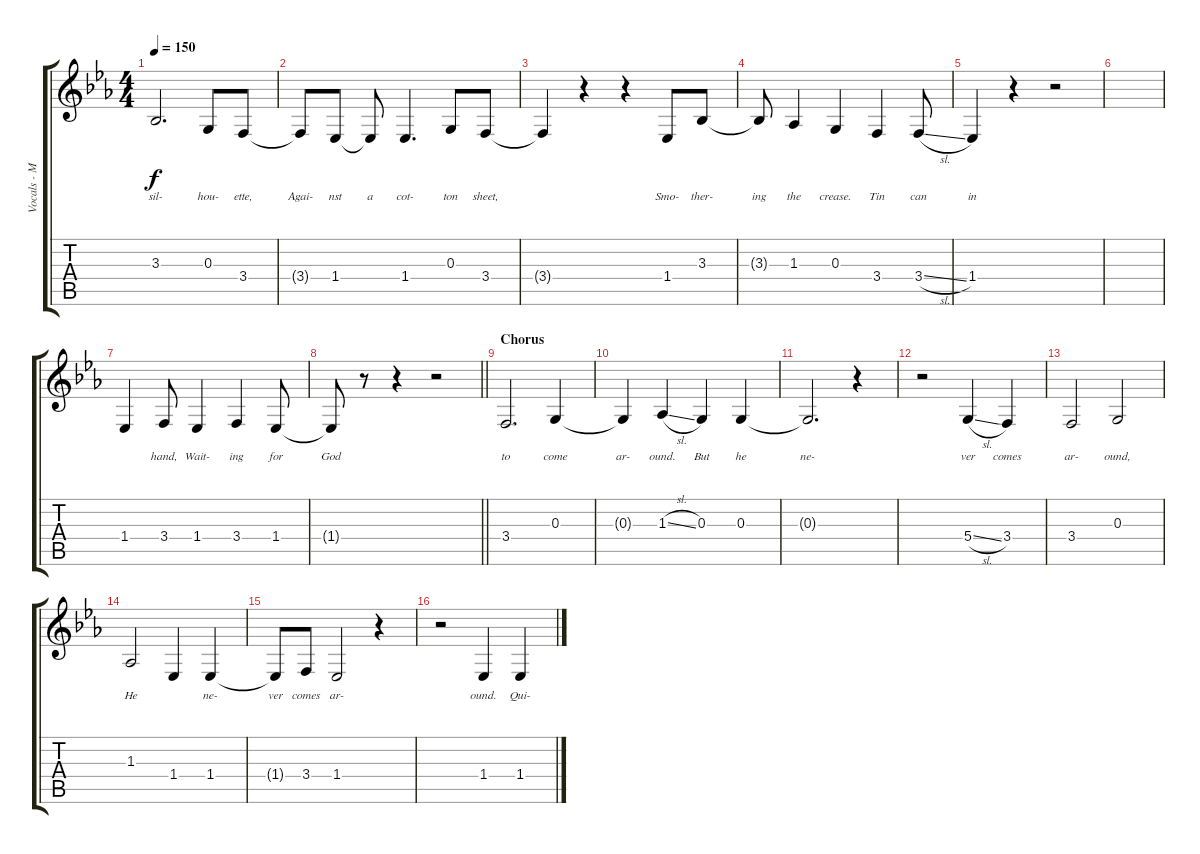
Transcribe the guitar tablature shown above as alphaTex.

\track ("Vocals - Matt Davies" "Vocals - M") {instrument altosax}
\staff {score tabs}
\tuning (E4 B3 G3 D3 A2 E2) {hide}
\ts (4 4)
\tempo 150
\clef g2
\ks cminor
3.3.2{d lyrics (0 "sil-") lyrics (1 "") lyrics (2 "") lyrics (3 "") lyrics (4 "") dy f} 0.3.8{lyrics (0 "hou-") lyrics (1 "") lyrics (2 "") lyrics (3 "") lyrics (4 "")} 3.4.8{lyrics (0 "ette,") lyrics (1 "") lyrics (2 "") lyrics (3 "") lyrics (4 "")} |
3.4{t}.8{lyrics (0 "Agai-") lyrics (1 "") lyrics (2 "") lyrics (3 "") lyrics (4 "")} 1.4.8{lyrics (0 "nst") lyrics (1 "") lyrics (2 "") lyrics (3 "") lyrics (4 "")} 1.4{t}.8{lyrics (0 "a") lyrics (1 "") lyrics (2 "") lyrics (3 "") lyrics (4 "")} 1.4.4{d lyrics (0 "cot-") lyrics (1 "") lyrics (2 "") lyrics (3 "") lyrics (4 "")} 0.3.8{lyrics (0 "ton") lyrics (1 "") lyrics (2 "") lyrics (3 "") lyrics (4 "")} 3.4.8{lyrics (0 "sheet,") lyrics (1 "") lyrics (2 "") lyrics (3 "") lyrics (4 "")} |
3.4{t}.4{lyrics (0 "") lyrics (1 "") lyrics (2 "") lyrics (3 "") lyrics (4 "")} r.4 r.4 1.4.8{lyrics (0 "Smo-") lyrics (1 "") lyrics (2 "") lyrics (3 "") lyrics (4 "")} 3.3.8{lyrics (0 "ther-") lyrics (1 "") lyrics (2 "") lyrics (3 "") lyrics (4 "")} |
3.3{t}.8{lyrics (0 "ing") lyrics (1 "") lyrics (2 "") lyrics (3 "") lyrics (4 "")} 1.3.4{lyrics (0 "the") lyrics (1 "") lyrics (2 "") lyrics (3 "") lyrics (4 "")} 0.3.4{lyrics (0 "crease.") lyrics (1 "") lyrics (2 "") lyrics (3 "") lyrics (4 "")} 3.4.4{lyrics (0 "Tin") lyrics (1 "") lyrics (2 "") lyrics (3 "") lyrics (4 "")} 3.4{sl}.8{lyrics (0 "can") lyrics (1 "") lyrics (2 "") lyrics (3 "") lyrics (4 "")} |
1.4.4{lyrics (0 "in") lyrics (1 "") lyrics (2 "") lyrics (3 "") lyrics (4 "")} r.4 r.2 |
|
1.4.4{lyrics (0 "") lyrics (1 "") lyrics (2 "") lyrics (3 "") lyrics (4 "")} 3.4.8{lyrics (0 "hand,") lyrics (1 "") lyrics (2 "") lyrics (3 "") lyrics (4 "")} 1.4.4{lyrics (0 "Wait-") lyrics (1 "") lyrics (2 "") lyrics (3 "") lyrics (4 "")} 3.4.4{lyrics (0 "ing") lyrics (1 "") lyrics (2 "") lyrics (3 "") lyrics (4 "")} 1.4.8{lyrics (0 "for") lyrics (1 "") lyrics (2 "") lyrics (3 "") lyrics (4 "")} |
\barLineRight lightlight
1.4{t}.8{lyrics (0 "God") lyrics (1 "") lyrics (2 "") lyrics (3 "") lyrics (4 "")} r.8 r.4 r.2 |
\section ("" "Chorus")
3.4.2{d lyrics (0 "to") lyrics (1 "") lyrics (2 "") lyrics (3 "") lyrics (4 "")} 0.3.4{lyrics (0 "come") lyrics (1 "") lyrics (2 "") lyrics (3 "") lyrics (4 "")} |
0.3{t}.4{lyrics (0 "ar-") lyrics (1 "") lyrics (2 "") lyrics (3 "") lyrics (4 "")} 1.3{sl}.4{lyrics (0 "ound.") lyrics (1 "") lyrics (2 "") lyrics (3 "") lyrics (4 "")} 0.3.4{lyrics (0 "But") lyrics (1 "") lyrics (2 "") lyrics (3 "") lyrics (4 "")} 0.3.4{lyrics (0 "he") lyrics (1 "") lyrics (2 "") lyrics (3 "") lyrics (4 "")} |
0.3{t}.2{d lyrics (0 "ne-") lyrics (1 "") lyrics (2 "") lyrics (3 "") lyrics (4 "")} r.4 |
r.2 5.4{sl}.4{lyrics (0 "ver") lyrics (1 "") lyrics (2 "") lyrics (3 "") lyrics (4 "")} 3.4.4{lyrics (0 "comes") lyrics (1 "") lyrics (2 "") lyrics (3 "") lyrics (4 "")} |
3.4.2{lyrics (0 "ar-") lyrics (1 "") lyrics (2 "") lyrics (3 "") lyrics (4 "")} 0.3.2{lyrics (0 "ound,") lyrics (1 "") lyrics (2 "") lyrics (3 "") lyrics (4 "")} |
1.3.2{lyrics (0 "He") lyrics (1 "") lyrics (2 "") lyrics (3 "") lyrics (4 "")} 1.4.4{lyrics (0 "") lyrics (1 "") lyrics (2 "") lyrics (3 "") lyrics (4 "")} 1.4.4{lyrics (0 "ne-") lyrics (1 "") lyrics (2 "") lyrics (3 "") lyrics (4 "")} |
1.4{t}.8{lyrics (0 "ver") lyrics (1 "") lyrics (2 "") lyrics (3 "") lyrics (4 "")} 3.4.8{lyrics (0 "comes") lyrics (1 "") lyrics (2 "") lyrics (3 "") lyrics (4 "")} 1.4.2{lyrics (0 "ar-") lyrics (1 "") lyrics (2 "") lyrics (3 "") lyrics (4 "")} r.4 |
r.2 1.4.4{lyrics (0 "ound.") lyrics (1 "") lyrics (2 "") lyrics (3 "") lyrics (4 "")} 1.4.4{lyrics (0 "Qui-") lyrics (1 "") lyrics (2 "") lyrics (3 "") lyrics (4 "")}
